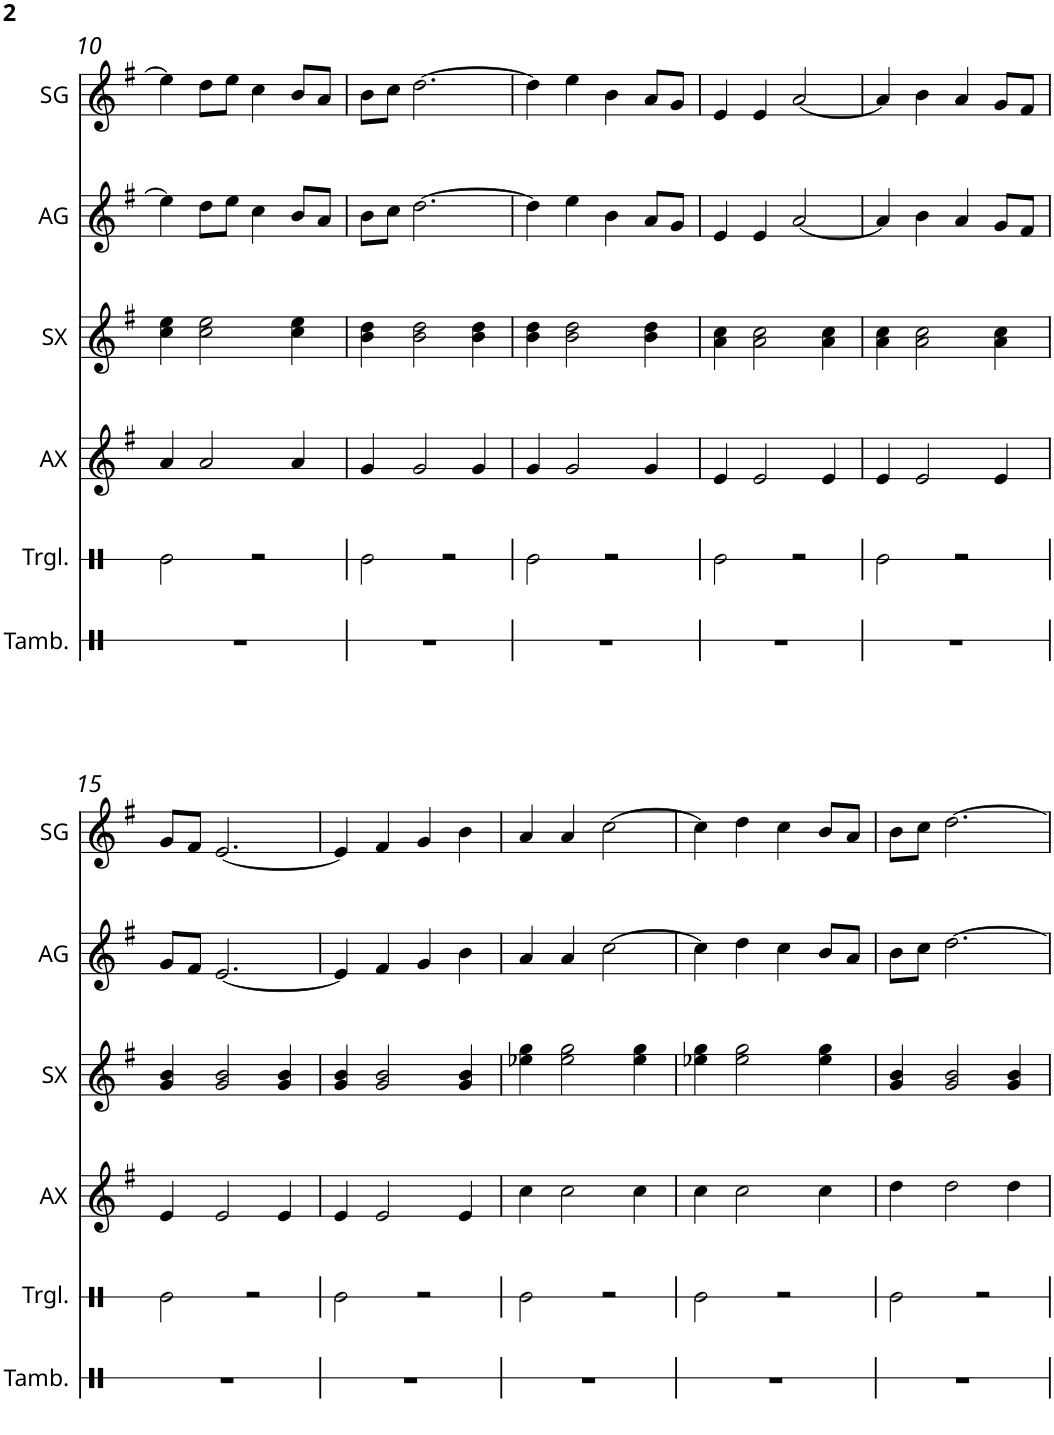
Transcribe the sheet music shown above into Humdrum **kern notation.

**kern	**kern	**kern	**kern	**kern	**kern
*part6	*part5	*part4	*part3	*part2	*part1
*staff6	*staff5	*staff4	*staff3	*staff2	*staff1
*I"Tambourine	*I"Triangle	*I"Alto Xylophone	*I"Soprano Xylophone	*I"Alto Glockenspiel	*I"Soprano Glockenspiel
*I'Tamb.	*I'Trgl.	*I'AX	*I'SX	*I'AG	*I'SG
!!LO:PB:g=z
*clefX	*clefX	*clefG2	*clefG2	*clefG2	*clefG2
*	*	*	*Trd-7c-12	*Trd-7c-12	*Trd-14c-24
*k[f#]	*k[f#]	*k[f#]	*k[f#]	*k[f#]	*k[f#]
*G:	*G:	*G:	*G:	*G:	*G:
*M4/4	*M4/4	*M4/4	*M4/4	*M4/4	*M4/4
=10	=10	=10	=10	=10	=10
1r	2Re\	4a/	4cc\ 4ee\	4ee\]	4ee\]
.	.	2a/	2cc\ 2ee\	8dd\L	8dd\L
.	.	.	.	8ee\J	8ee\J
.	2r	.	.	4cc\	4cc\
.	.	4a/	4cc\ 4ee\	8b/L	8b/L
.	.	.	.	8a/J	8a/J
=11	=11	=11	=11	=11	=11
1r	2Re\	4g/	4b\ 4dd\	8b\L	8b\L
.	.	.	.	8cc\J	8cc\J
.	.	2g/	2b\ 2dd\	[2.dd\	[2.dd\
.	2r	.	.	.	.
.	.	4g/	4b\ 4dd\	.	.
=12	=12	=12	=12	=12	=12
1r	2Re\	4g/	4b\ 4dd\	4dd\]	4dd\]
.	.	2g/	2b\ 2dd\	4ee\	4ee\
.	2r	.	.	4b\	4b\
.	.	4g/	4b\ 4dd\	8a/L	8a/L
.	.	.	.	8g/J	8g/J
=13	=13	=13	=13	=13	=13
1r	2Re\	4e/	4a\ 4cc\	4e/	4e/
.	.	2e/	2a\ 2cc\	4e/	4e/
.	2r	.	.	[2a/	[2a/
.	.	4e/	4a\ 4cc\	.	.
=14	=14	=14	=14	=14	=14
1r	2Re\	4e/	4a\ 4cc\	4a/]	4a/]
.	.	2e/	2a\ 2cc\	4b\	4b\
.	2r	.	.	4a/	4a/
.	.	4e/	4a\ 4cc\	8g/L	8g/L
.	.	.	.	8f#/J	8f#/J
!!LO:LB:g=z
=15	=15	=15	=15	=15	=15
1r	2Re\	4e/	4g/ 4b/	8g/L	8g/L
.	.	.	.	8f#/J	8f#/J
.	.	2e/	2g/ 2b/	[2.e/	[2.e/
.	2r	.	.	.	.
.	.	4e/	4g/ 4b/	.	.
=16	=16	=16	=16	=16	=16
1r	2Re\	4e/	4g/ 4b/	4e/]	4e/]
.	.	2e/	2g/ 2b/	4f#/	4f#/
.	2r	.	.	4g/	4g/
.	.	4e/	4g/ 4b/	4b\	4b\
=17	=17	=17	=17	=17	=17
1r	2Re\	4cc\	4ee-X\ 4gg\	4a/	4a/
.	.	2cc\	2ee-\ 2gg\	4a/	4a/
.	2r	.	.	[2cc\	[2cc\
.	.	4cc\	4ee-\ 4gg\	.	.
=18	=18	=18	=18	=18	=18
1r	2Re\	4cc\	4ee-X\ 4gg\	4cc\]	4cc\]
.	.	2cc\	2ee-\ 2gg\	4dd\	4dd\
.	2r	.	.	4cc\	4cc\
.	.	4cc\	4ee-\ 4gg\	8b/L	8b/L
.	.	.	.	8a/J	8a/J
=19	=19	=19	=19	=19	=19
1r	2Re\	4dd\	4g/ 4b/	8b\L	8b\L
.	.	.	.	8cc\J	8cc\J
.	.	2dd\	2g/ 2b/	[2.dd\	[2.dd\
.	2r	.	.	.	.
.	.	4dd\	4g/ 4b/	.	.
=	=	=	=	=	=
*-	*-	*-	*-	*-	*-
